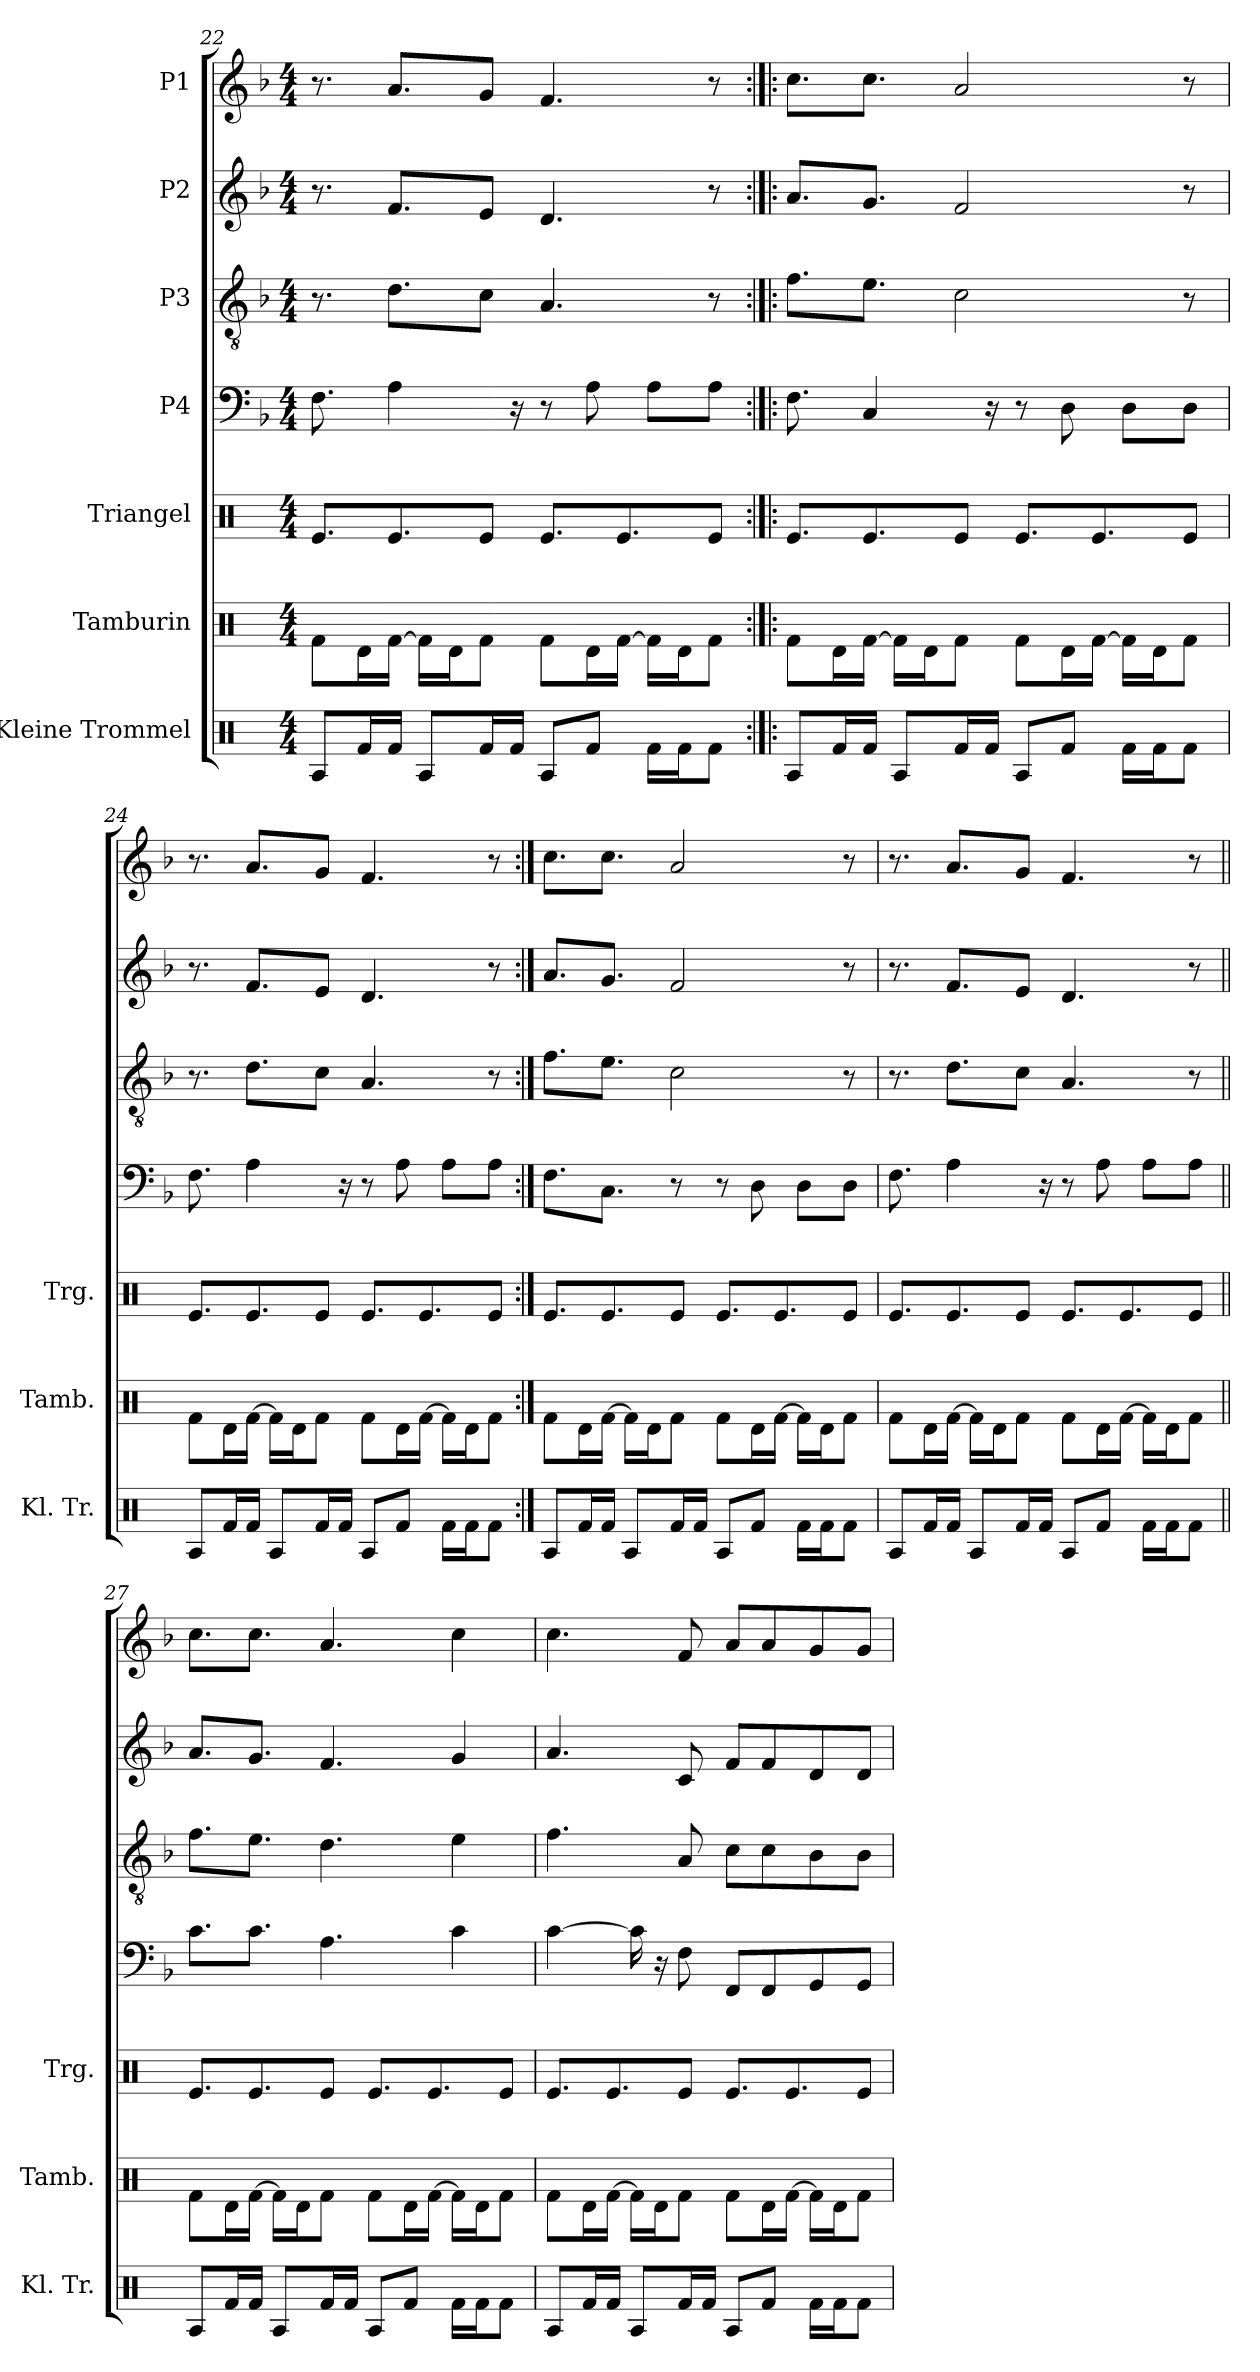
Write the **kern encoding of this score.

**kern	**kern	**kern	**kern	**kern	**kern	**kern
*part7	*part6	*part5	*part4	*part3	*part2	*part1
*staff7	*staff6	*staff5	*staff4	*staff3	*staff2	*staff1
*I"Kleine Trommel	*I"Tamburin	*I"Triangel	*I"P4	*I"P3	*I"P2	*I"P1
*I'Kl. Tr.	*I'Tamb.	*I'Trg.	*	*	*	*
*clefX	*clefX	*clefX	*clefF4	*clefGv2	*clefG2	*clefG2
*	*	*	*	*ITrd7c12	*	*
*k[]	*k[]	*k[]	*k[b-]	*k[b-]	*k[b-]	*k[b-]
*C:	*C:	*C:	*F:	*F:	*F:	*F:
*M4/4	*M4/4	*M4/4	*M4/4	*M4/4	*M4/4	*M4/4
=22	=22	=22	=22	=22	=22	=22
8RAi/L	8Rfi\L	8.Rei/L	8.Fi\	8.r	8.r	8.r
16Rfi/L	16Rdi\L	.	.	.	.	.
16Rfi/JJ	[>16Rfi\JJ	8.Rei/	4Ai\	8.Di\L	8.fi/L	8.ai/L
8RAi/L	16Rfi\LL]	.	.	.	.	.
.	16Rdi\J	.	.	.	.	.
16Rfi/L	8Rfi\J	8Rei/J	.	8Ci\J	8ei/J	8gi/J
16Rfi/JJ	.	.	16r	.	.	.
8RAi/L	8Rfi\L	8.Rei/L	8r	4.AAi/	4.di/	4.fi/
8Rfi/J	16Rdi\L	.	8Ai\	.	.	.
.	[>16Rfi\JJ	8.Rei/	.	.	.	.
16Rfi\LL	16Rfi\LL]	.	8Ai\L	.	.	.
16Rfi\J	16Rdi\J	.	.	.	.	.
8Rfi\J	8Rfi\J	8Rei/J	8Ai\J	8r	8r	8r
=23:|!|:	=23:|!|:	=23:|!|:	=23:|!|:	=23:|!|:	=23:|!|:	=23:|!|:
8RAi/L	8Rfi\L	8.Rei/L	8.Fi\	8.Fi\L	8.ai/L	8.cci\L
16Rfi/L	16Rdi\L	.	.	.	.	.
16Rfi/JJ	[>16Rfi\JJ	8.Rei/	4Ci/	8.Ei\J	8.gi/J	8.cci\J
8RAi/L	16Rfi\LL]	.	.	.	.	.
.	16Rdi\J	.	.	.	.	.
16Rfi/L	8Rfi\J	8Rei/J	.	2Ci\	2fi/	2ai/
16Rfi/JJ	.	.	16r	.	.	.
8RAi/L	8Rfi\L	8.Rei/L	8r	.	.	.
8Rfi/J	16Rdi\L	.	8Di\	.	.	.
.	[>16Rfi\JJ	8.Rei/	.	.	.	.
16Rfi\LL	16Rfi\LL]	.	8Di\L	.	.	.
16Rfi\J	16Rdi\J	.	.	.	.	.
8Rfi\J	8Rfi\J	8Rei/J	8Di\J	8r	8r	8r
!!LO:PB:g=z
=24	=24	=24	=24	=24	=24	=24
8RAi/L	8Rfi\L	8.Rei/L	8.Fi\	8.r	8.r	8.r
16Rfi/L	16Rdi\L	.	.	.	.	.
16Rfi/JJ	[>16Rfi\JJ	8.Rei/	4Ai\	8.Di\L	8.fi/L	8.ai/L
8RAi/L	16Rfi\LL]	.	.	.	.	.
.	16Rdi\J	.	.	.	.	.
16Rfi/L	8Rfi\J	8Rei/J	.	8Ci\J	8ei/J	8gi/J
16Rfi/JJ	.	.	16r	.	.	.
8RAi/L	8Rfi\L	8.Rei/L	8r	4.AAi/	4.di/	4.fi/
8Rfi/J	16Rdi\L	.	8Ai\	.	.	.
.	[>16Rfi\JJ	8.Rei/	.	.	.	.
16Rfi\LL	16Rfi\LL]	.	8Ai\L	.	.	.
16Rfi\J	16Rdi\J	.	.	.	.	.
8Rfi\J	8Rfi\J	8Rei/J	8Ai\J	8r	8r	8r
=25:|!	=25:|!	=25:|!	=25:|!	=25:|!	=25:|!	=25:|!
8RAi/L	8Rfi\L	8.Rei/L	8.Fi\L	8.Fi\L	8.ai/L	8.cci\L
16Rfi/L	16Rdi\L	.	.	.	.	.
16Rfi/JJ	[>16Rfi\JJ	8.Rei/	8.Ci\J	8.Ei\J	8.gi/J	8.cci\J
8RAi/L	16Rfi\LL]	.	.	.	.	.
.	16Rdi\J	.	.	.	.	.
16Rfi/L	8Rfi\J	8Rei/J	8r	2Ci\	2fi/	2ai/
16Rfi/JJ	.	.	.	.	.	.
8RAi/L	8Rfi\L	8.Rei/L	8r	.	.	.
8Rfi/J	16Rdi\L	.	8Di\	.	.	.
.	[>16Rfi\JJ	8.Rei/	.	.	.	.
16Rfi\LL	16Rfi\LL]	.	8Di\L	.	.	.
16Rfi\J	16Rdi\J	.	.	.	.	.
8Rfi\J	8Rfi\J	8Rei/J	8Di\J	8r	8r	8r
=26	=26	=26	=26	=26	=26	=26
8RAi/L	8Rfi\L	8.Rei/L	8.Fi\	8.r	8.r	8.r
16Rfi/L	16Rdi\L	.	.	.	.	.
16Rfi/JJ	[>16Rfi\JJ	8.Rei/	4Ai\	8.Di\L	8.fi/L	8.ai/L
8RAi/L	16Rfi\LL]	.	.	.	.	.
.	16Rdi\J	.	.	.	.	.
16Rfi/L	8Rfi\J	8Rei/J	.	8Ci\J	8ei/J	8gi/J
16Rfi/JJ	.	.	16r	.	.	.
8RAi/L	8Rfi\L	8.Rei/L	8r	4.AAi/	4.di/	4.fi/
8Rfi/J	16Rdi\L	.	8Ai\	.	.	.
.	[>16Rfi\JJ	8.Rei/	.	.	.	.
16Rfi\LL	16Rfi\LL]	.	8Ai\L	.	.	.
16Rfi\J	16Rdi\J	.	.	.	.	.
8Rfi\J	8Rfi\J	8Rei/J	8Ai\J	8r	8r	8r
=27||	=27||	=27||	=27||	=27||	=27||	=27||
8RAi/L	8Rfi\L	8.Rei/L	8.ci\L	8.Fi\L	8.ai/L	8.cci\L
16Rfi/L	16Rdi\L	.	.	.	.	.
16Rfi/JJ	[>16Rfi\JJ	8.Rei/	8.ci\J	8.Ei\J	8.gi/J	8.cci\J
8RAi/L	16Rfi\LL]	.	.	.	.	.
.	16Rdi\J	.	.	.	.	.
16Rfi/L	8Rfi\J	8Rei/J	4.Ai\	4.Di\	4.fi/	4.ai/
16Rfi/JJ	.	.	.	.	.	.
8RAi/L	8Rfi\L	8.Rei/L	.	.	.	.
8Rfi/J	16Rdi\L	.	.	.	.	.
.	[>16Rfi\JJ	8.Rei/	.	.	.	.
16Rfi\LL	16Rfi\LL]	.	4ci\	4Ei\	4gi/	4cci\
16Rfi\J	16Rdi\J	.	.	.	.	.
8Rfi\J	8Rfi\J	8Rei/J	.	.	.	.
!!LO:LB:g=z
=28	=28	=28	=28	=28	=28	=28
8RAi/L	8Rfi\L	8.Rei/L	[>4ci\	4.Fi\	4.ai/	4.cci\
16Rfi/L	16Rdi\L	.	.	.	.	.
16Rfi/JJ	[>16Rfi\JJ	8.Rei/	.	.	.	.
8RAi/L	16Rfi\LL]	.	16ci\]	.	.	.
.	16Rdi\J	.	16r	.	.	.
16Rfi/L	8Rfi\J	8Rei/J	8Fi\	8AAi/	8ci/	8fi/
16Rfi/JJ	.	.	.	.	.	.
8RAi/L	8Rfi\L	8.Rei/L	8FFi/L	8Ci\L	8fi/L	8ai/L
8Rfi/J	16Rdi\L	.	8FFi/	8Ci\	8fi/	8ai/
.	[>16Rfi\JJ	8.Rei/	.	.	.	.
16Rfi\LL	16Rfi\LL]	.	8GGi/	8BB-i\	8di/	8gi/
16Rfi\J	16Rdi\J	.	.	.	.	.
8Rfi\J	8Rfi\J	8Rei/J	8GGi/J	8BB-i\J	8di/J	8gi/J
=	=	=	=	=	=	=
*-	*-	*-	*-	*-	*-	*-
